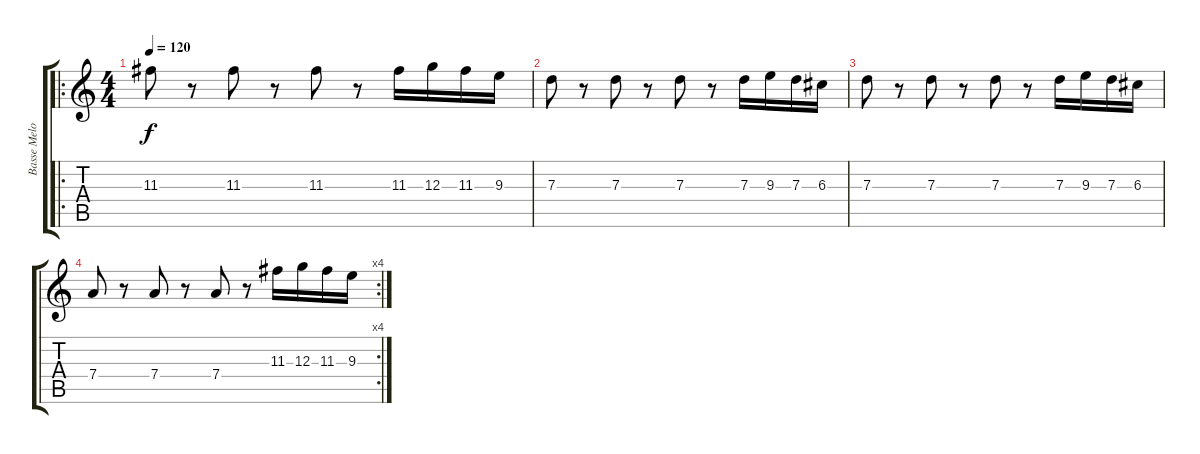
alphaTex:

\track ("Basse Melodique" "Basse Melo") {instrument electricguitarjazz}
\staff {score tabs}
\tuning (E4 B3 G3 D3 A2 E2) {hide}
\ro
\ts (4 4)
\tempo 120
\clef g2
\ks c
11.3.8{dy f} r.8 11.3.8 r.8 11.3.8 r.8 11.3.16 12.3.16 11.3.16 9.3.16 |
7.3.8 r.8 7.3.8 r.8 7.3.8 r.8 7.3.16 9.3.16 7.3.16 6.3.16 |
7.3.8 r.8 7.3.8 r.8 7.3.8 r.8 7.3.16 9.3.16 7.3.16 6.3.16 |
\rc 4
7.4.8 r.8 7.4.8 r.8 7.4.8 r.8 11.3.16 12.3.16 11.3.16 9.3.16
